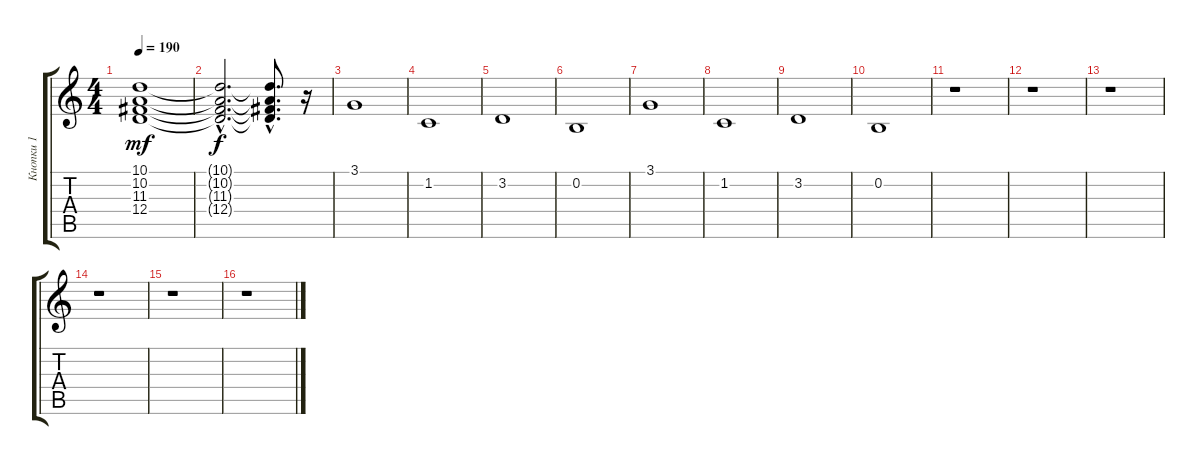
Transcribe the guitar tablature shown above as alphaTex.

\track ("Кнопки 1" "Кнопки 1") {instrument stringensemble2}
\staff {score tabs}
\tuning (E4 B3 G3 D3 A2 E2) {hide}
\ts (4 4)
\tempo 190
\clef g2
\ks c
(10.1 10.2 11.3 12.4).1{dy mf} |
(10.1{hac t} 10.2{hac t} 11.3{hac t} 12.4{hac t}).2{d dy f} (10.1{hac t} 10.2{hac t} 11.3{hac t} 12.4{hac t}).8{d} r.16 |
3.1.1 |
1.2.1 |
3.2.1 |
0.2.1 |
3.1.1 |
1.2.1 |
3.2.1 |
0.2.1 |
r.1 |
r.1 |
r.1 |
r.1 |
r.1 |
r.1
